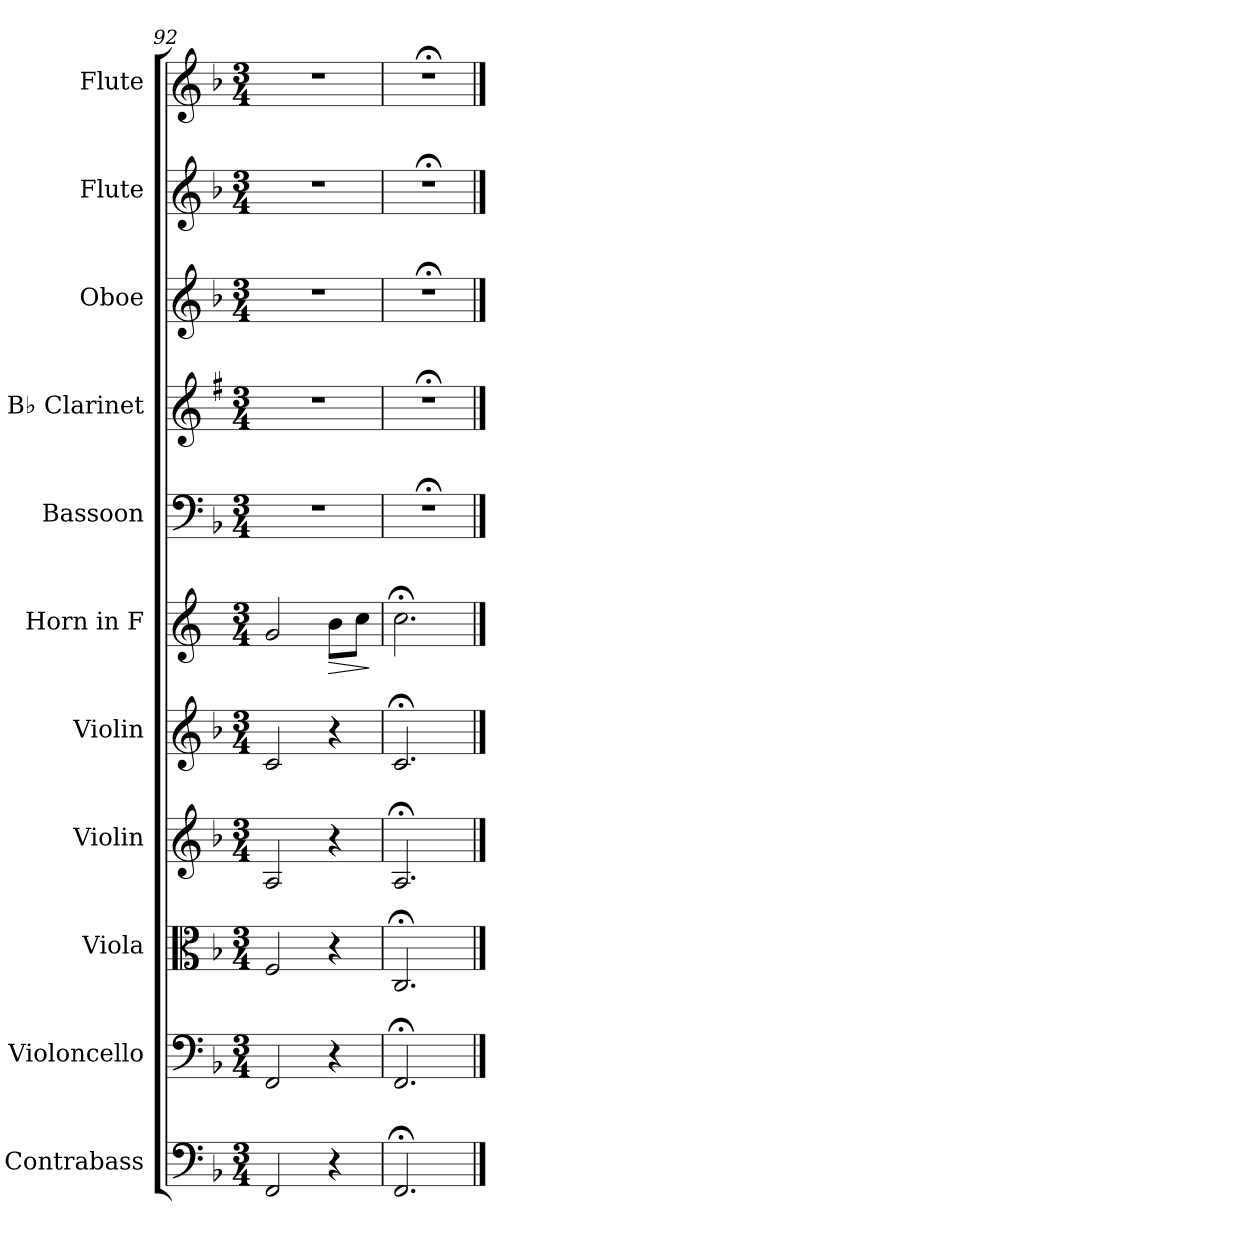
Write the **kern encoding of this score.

**kern	**kern	**kern	**kern	**kern	**kern	**dynam	**kern	**kern	**kern	**kern	**kern
*part11	*part10	*part9	*part8	*part7	*part6	*part6	*part5	*part4	*part3	*part2	*part1
*staff11	*staff10	*staff9	*staff8	*staff7	*staff6	*staff6	*staff5	*staff4	*staff3	*staff2	*staff1
*I"Contrabass	*I"Violoncello	*I"Viola	*I"Violin	*I"Violin	*I"Horn in F	*	*I"Bassoon	*I"B♭ Clarinet	*I"Oboe	*I"Flute	*I"Flute
*I'Cb.	*I'Vc.	*I'Vla.	*I'Vln.	*I'Vln.	*	*	*I'Bsn.	*I'B♭ Cl.	*I'Ob.	*I'Fl.	*I'Fl.
*clefF4	*clefF4	*clefC3	*clefG2	*clefG2	*clefG2	*	*clefF4	*clefG2	*clefG2	*clefG2	*clefG2
*ITrd7c12	*	*	*	*	*ITrd4c7	*	*	*ITrd1c2	*	*	*
*k[b-]	*k[b-]	*k[b-]	*k[b-]	*k[b-]	*k[b-]	*	*k[b-]	*k[b-]	*k[b-]	*k[b-]	*k[b-]
*M3/4	*M3/4	*M3/4	*M3/4	*M3/4	*M3/4	*	*M3/4	*M3/4	*M3/4	*M3/4	*M3/4
=92	=92	=92	=92	=92	=92	=92	=92	=92	=92	=92	=92
2FFF/	2FF/	2F/	2A/	2c/	2c/	.	2.r	2.r	2.r	2.r	2.r
!	!	!	!	!	!	!LO:HP:b	!	!	!	!	!
4r	4r	4r	4r	4r	8e\L	>	.	.	.	.	.
.	.	.	.	.	8f\J	.	.	.	.	.	.
.	.	.	.	.	.	]	.	.	.	.	.
=93	=93	=93	=93	=93	=93	=93	=93	=93	=93	=93	=93
2.FFF;</	2.FF;</	2.C;</	2.A;</	2.c;</	2.f;<\	.	2.r;<	2.r;<	2.r;<	2.r;<	2.r;<
==	==	==	==	==	==	==	==	==	==	==	==
*-	*-	*-	*-	*-	*-	*-	*-	*-	*-	*-	*-
